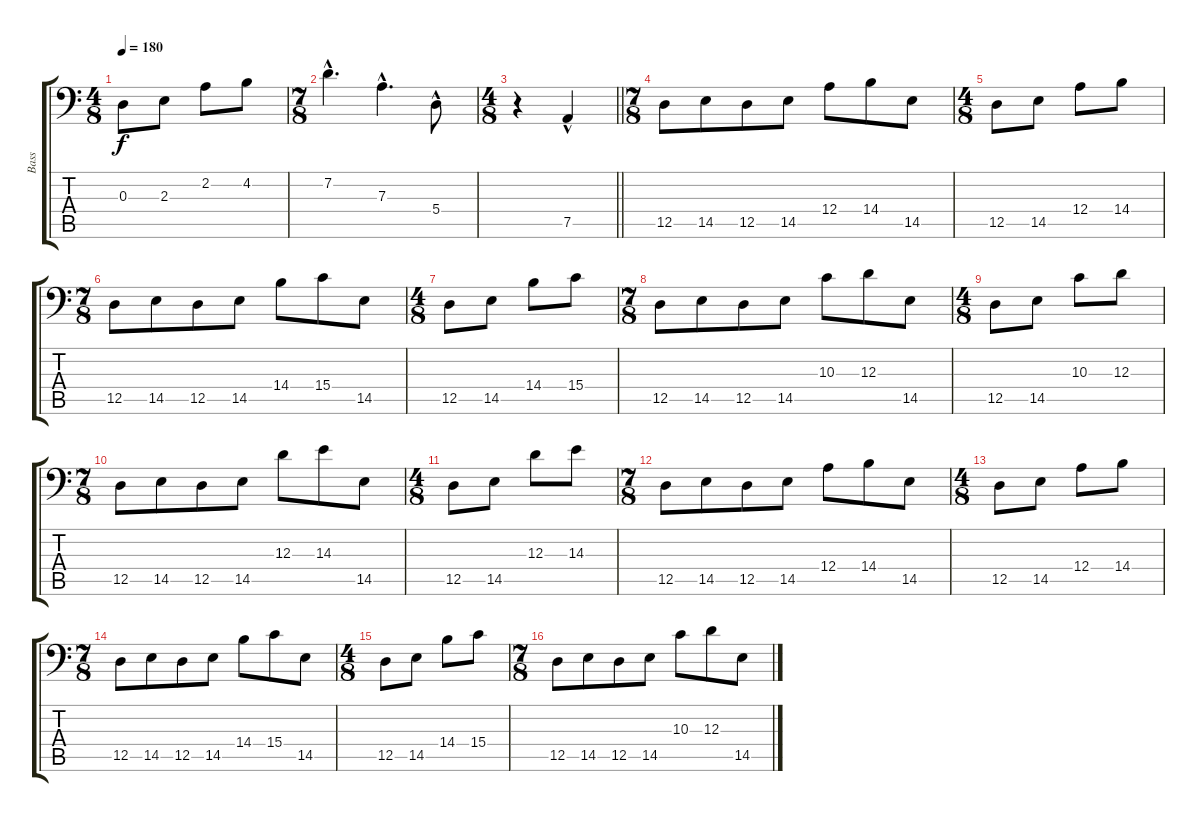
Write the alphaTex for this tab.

\track ("Bass" "Bass") {instrument acousticbass}
\staff {score tabs}
\tuning (C3 G2 D2 A1 D1 B0) {hide}
\ts (4 8)
\tempo 180
\clef f4
\ks c
0.3.8{dy f} 2.3.8 2.2.8 4.2.8 |
\ts (7 8)
7.2{hac}.4{d} 7.3{hac}.4{d} 5.4{hac}.8 |
\ts (4 8)
\barLineRight lightlight
r.4 7.5{hac}.4 |
\ts (7 8)
12.5.8 14.5.8 12.5.8 14.5.8 12.4.8 14.4.8 14.5.8 |
\ts (4 8)
12.5.8 14.5.8 12.4.8 14.4.8 |
\ts (7 8)
12.5.8 14.5.8 12.5.8 14.5.8 14.4.8 15.4.8 14.5.8 |
\ts (4 8)
12.5.8 14.5.8 14.4.8 15.4.8 |
\ts (7 8)
12.5.8 14.5.8 12.5.8 14.5.8 10.3.8 12.3.8 14.5.8 |
\ts (4 8)
12.5.8 14.5.8 10.3.8 12.3.8 |
\ts (7 8)
12.5.8 14.5.8 12.5.8 14.5.8 12.3.8 14.3.8 14.5.8 |
\ts (4 8)
12.5.8 14.5.8 12.3.8 14.3.8 |
\ts (7 8)
12.5.8 14.5.8 12.5.8 14.5.8 12.4.8 14.4.8 14.5.8 |
\ts (4 8)
12.5.8 14.5.8 12.4.8 14.4.8 |
\ts (7 8)
12.5.8 14.5.8 12.5.8 14.5.8 14.4.8 15.4.8 14.5.8 |
\ts (4 8)
12.5.8 14.5.8 14.4.8 15.4.8 |
\ts (7 8)
12.5.8 14.5.8 12.5.8 14.5.8 10.3.8 12.3.8 14.5.8
